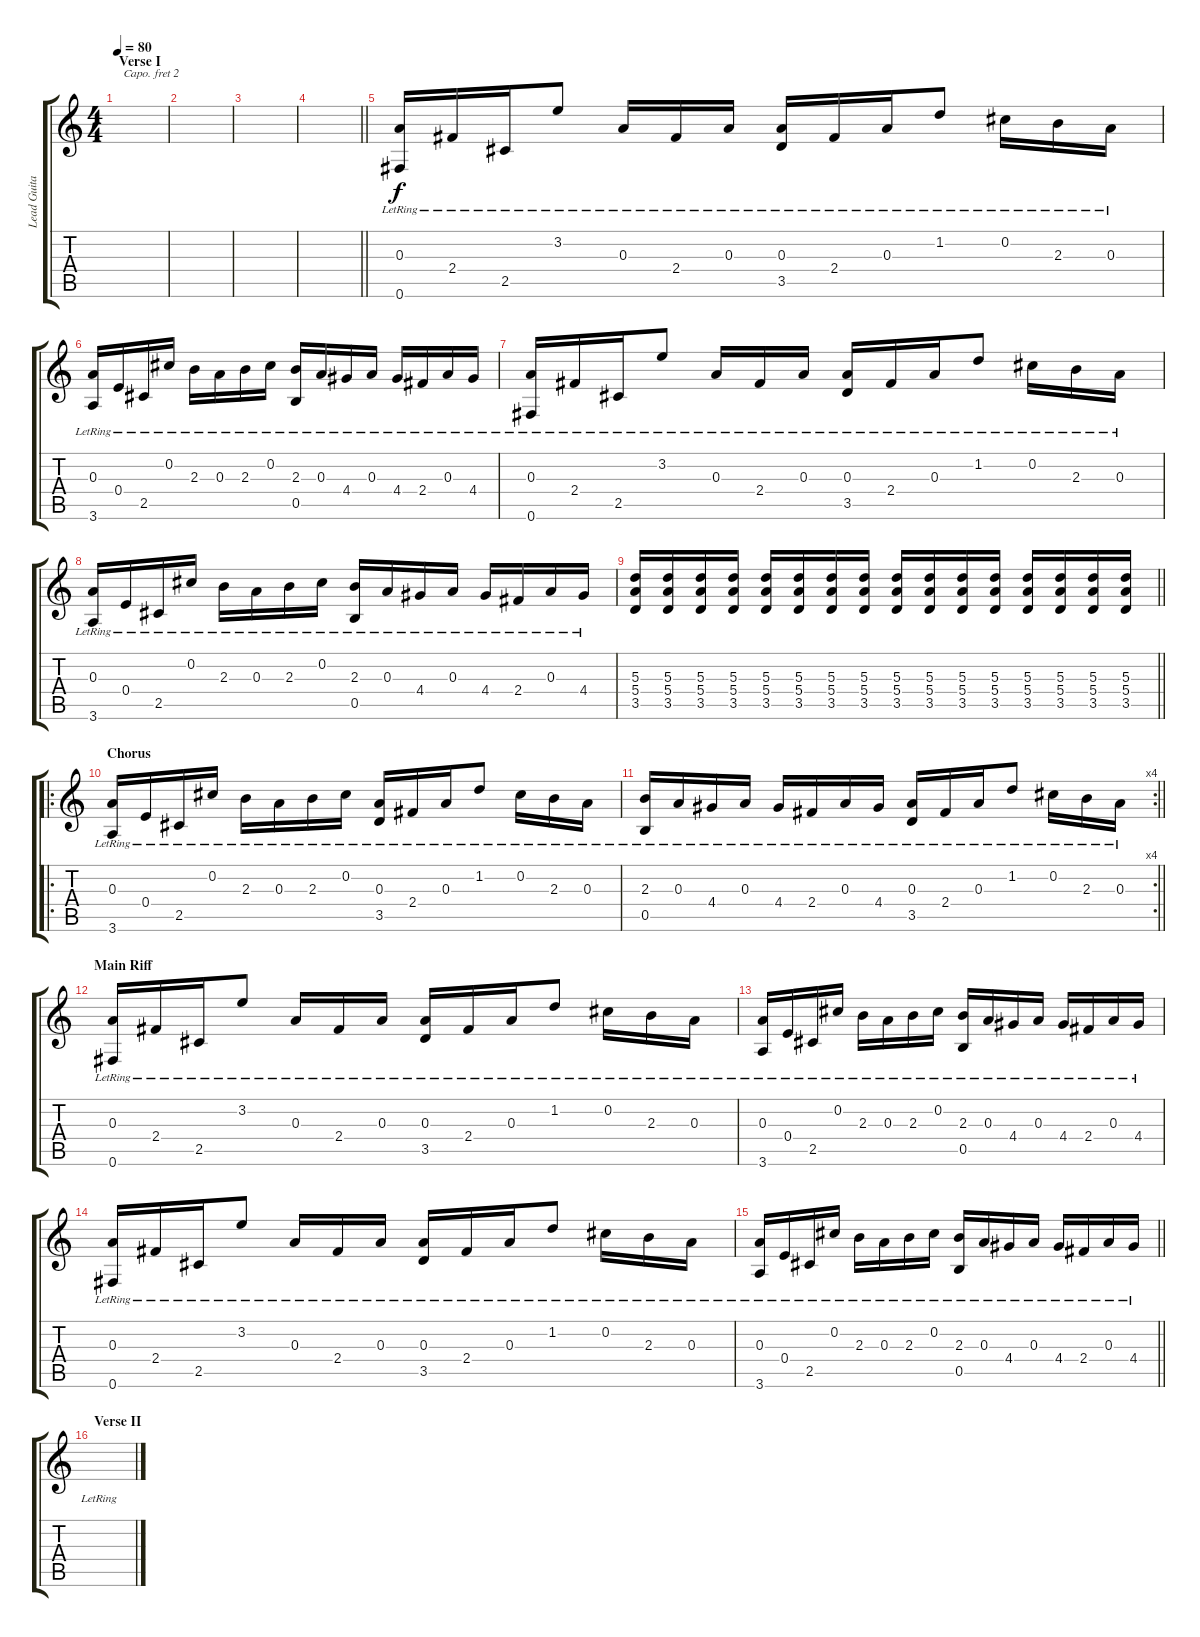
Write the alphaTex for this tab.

\track ("Lead Guitar (Elec)" "Lead Guita") {instrument distortionguitar}
\staff {score tabs}
\capo 2
\tuning (E4 B3 G3 D3 A2 E2) {hide}
\ts (4 4)
\section ("" "Verse I")
\tempo 80
\clef g2
\ks c
|
|
|
\barLineRight lightlight
|
(0.3{lr} 0.6{lr}).16 2.4{lr}.16 2.5{lr}.16 3.2{lr}.8 0.3{lr}.16 2.4{lr}.16 0.3{lr}.16 (0.3{lr} 3.5{lr}).16 2.4{lr}.16 0.3{lr}.16 1.2{lr}.8 0.2{lr}.16 2.3{lr}.16 0.3{lr}.16 |
(0.3{lr} 3.6{lr}).16 0.4{lr}.16 2.5{lr}.16 0.2{lr}.16 2.3{lr}.16 0.3{lr}.16 2.3{lr}.16 0.2{lr}.16 (2.3{lr} 0.5{lr}).16 0.3{lr}.16 4.4{lr}.16 0.3{lr}.16 4.4{lr}.16 2.4{lr}.16 0.3{lr}.16 4.4{lr}.16 |
(0.3{lr} 0.6{lr}).16 2.4{lr}.16 2.5{lr}.16 3.2{lr}.8 0.3{lr}.16 2.4{lr}.16 0.3{lr}.16 (0.3{lr} 3.5{lr}).16 2.4{lr}.16 0.3{lr}.16 1.2{lr}.8 0.2{lr}.16 2.3{lr}.16 0.3{lr}.16 |
(0.3{lr} 3.6{lr}).16 0.4{lr}.16 2.5{lr}.16 0.2{lr}.16 2.3{lr}.16 0.3{lr}.16 2.3{lr}.16 0.2{lr}.16 (2.3{lr} 0.5{lr}).16 0.3{lr}.16 4.4{lr}.16 0.3{lr}.16 4.4{lr}.16 2.4{lr}.16 0.3{lr}.16 4.4{lr}.16 |
\barLineRight lightlight
(5.3 5.4 3.5).16 (5.3 5.4 3.5).16 (5.3 5.4 3.5).16 (5.3 5.4 3.5).16 (5.3 5.4 3.5).16 (5.3 5.4 3.5).16 (5.3 5.4 3.5).16 (5.3 5.4 3.5).16 (5.3 5.4 3.5).16 (5.3 5.4 3.5).16 (5.3 5.4 3.5).16 (5.3 5.4 3.5).16 (5.3 5.4 3.5).16 (5.3 5.4 3.5).16 (5.3 5.4 3.5).16 (5.3 5.4 3.5).16 |
\ro
\section ("" "Chorus")
(0.3{lr} 3.6{lr}).16 0.4{lr}.16 2.5{lr}.16 0.2{lr}.16 2.3{lr}.16 0.3{lr}.16 2.3{lr}.16 0.2{lr}.16 (0.3{lr} 3.5{lr}).16 2.4{lr}.16 0.3{lr}.16 1.2{lr}.8 0.2{lr}.16 2.3{lr}.16 0.3{lr}.16 |
\rc 4
\barLineRight lightlight
(2.3{lr} 0.5{lr}).16 0.3{lr}.16 4.4{lr}.16 0.3{lr}.16 4.4{lr}.16 2.4{lr}.16 0.3{lr}.16 4.4{lr}.16 (0.3{lr} 3.5{lr}).16 2.4{lr}.16 0.3{lr}.16 1.2{lr}.8 0.2{lr}.16 2.3{lr}.16 0.3{lr}.16 |
\section ("" "Main Riff")
(0.3{lr} 0.6{lr}).16 2.4{lr}.16 2.5{lr}.16 3.2{lr}.8 0.3{lr}.16 2.4{lr}.16 0.3{lr}.16 (0.3{lr} 3.5{lr}).16 2.4{lr}.16 0.3{lr}.16 1.2{lr}.8 0.2{lr}.16 2.3{lr}.16 0.3{lr}.16 |
(0.3{lr} 3.6{lr}).16 0.4{lr}.16 2.5{lr}.16 0.2{lr}.16 2.3{lr}.16 0.3{lr}.16 2.3{lr}.16 0.2{lr}.16 (2.3{lr} 0.5{lr}).16 0.3{lr}.16 4.4{lr}.16 0.3{lr}.16 4.4{lr}.16 2.4{lr}.16 0.3{lr}.16 4.4{lr}.16 |
(0.3{lr} 0.6{lr}).16 2.4{lr}.16 2.5{lr}.16 3.2{lr}.8 0.3{lr}.16 2.4{lr}.16 0.3{lr}.16 (0.3{lr} 3.5{lr}).16 2.4{lr}.16 0.3{lr}.16 1.2{lr}.8 0.2{lr}.16 2.3{lr}.16 0.3{lr}.16 |
\barLineRight lightlight
(0.3{lr} 3.6{lr}).16 0.4{lr}.16 2.5{lr}.16 0.2{lr}.16 2.3{lr}.16 0.3{lr}.16 2.3{lr}.16 0.2{lr}.16 (2.3{lr} 0.5{lr}).16 0.3{lr}.16 4.4{lr}.16 0.3{lr}.16 4.4{lr}.16 2.4{lr}.16 0.3{lr}.16 4.4{lr}.16 |
\section ("" "Verse II")
